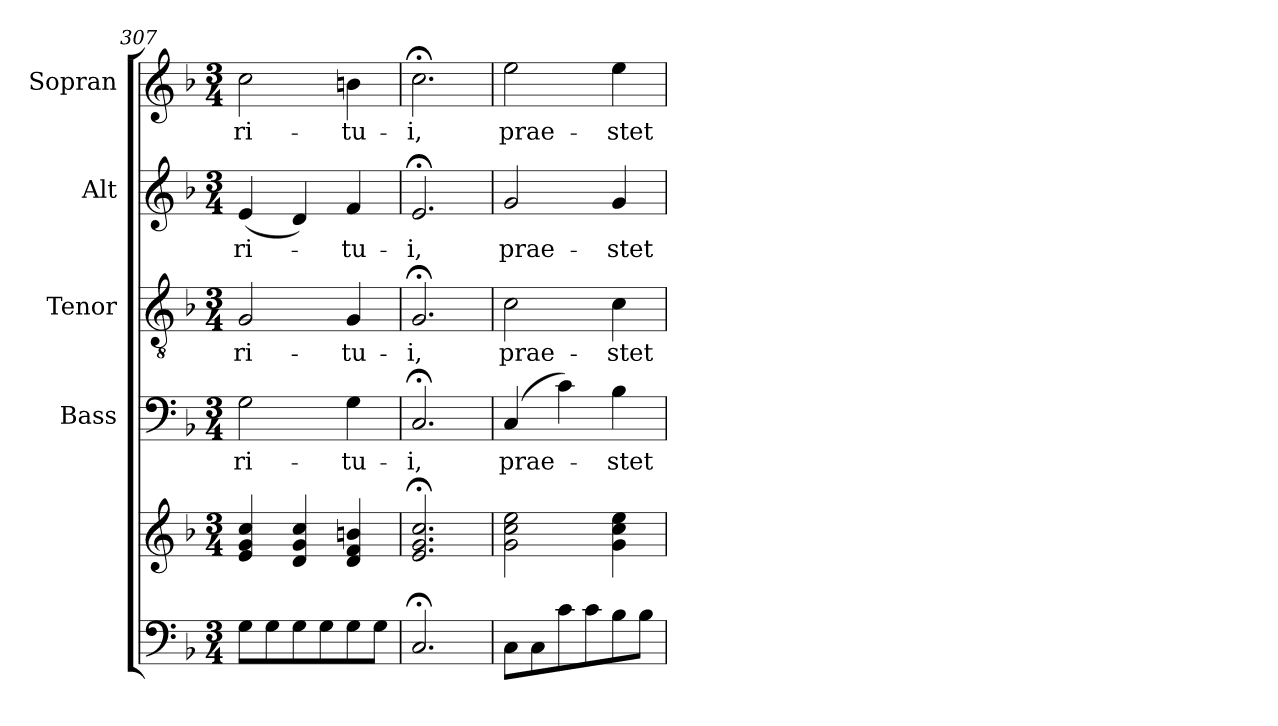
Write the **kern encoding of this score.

**kern	**kern	**kern	**text	**kern	**text	**kern	**text	**kern	**text
*part5	*part5	*part4	*part4	*part3	*part3	*part2	*part2	*part1	*part1
*staff6	*staff5	*staff4	*staff4	*staff3	*staff3	*staff2	*staff2	*staff1	*staff1
*	*	*I"Bass	*	*I"Tenor	*	*I"Alt	*	*I"Sopran	*
*	*	*I'B.	*	*I'T.	*	*I'A.	*	*I'S.	*
*clefF4	*clefG2	*clefF4	*	*clefGv2	*	*clefG2	*	*clefG2	*
*k[b-]	*k[b-]	*k[b-]	*	*k[b-]	*	*k[b-]	*	*k[b-]	*
*F:	*F:	*F:	*	*F:	*	*F:	*	*F:	*
*M3/4	*M3/4	*M3/4	*	*M3/4	*	*M3/4	*	*M3/4	*
=307	=307	=307	=307	=307	=307	=307	=307	=307	=307
!	!	!	!LO:LY:b	!	!LO:LY:b	!	!LO:LY:b	!	!LO:LY:b
8G\L	4e/ 4g/ 4cc/	2G\	ri-	2G/	ri-	(<4e/	ri-	2cc\	ri-
8G\	.	.	.	.	.	.	.	.	.
8G\	4d/ 4g/ 4cc/	.	.	.	.	4d/)	.	.	.
8G\	.	.	.	.	.	.	.	.	.
!	!	!	!LO:LY:b	!	!LO:LY:b	!	!LO:LY:b	!	!LO:LY:b
8G\	4d/ 4f/ 4bn/	4G\	-tu-	4G/	-tu-	4f/	-tu-	4bn\	-tu-
8G\J	.	.	.	.	.	.	.	.	.
=308	=308	=308	=308	=308	=308	=308	=308	=308	=308
!	!	!	!LO:LY:b	!	!LO:LY:b	!	!LO:LY:b	!	!LO:LY:b
2.C;</	2.e/;< 2.g/;< 2.cc/;<	2.C;</	-i,	2.G;</	-i,	2.e;</	-i,	2.cc;<\	-i,
=309	=309	=309	=309	=309	=309	=309	=309	=309	=309
!	!	!	!LO:LY:b	!	!LO:LY:b	!	!LO:LY:b	!	!LO:LY:b
8C\L	2g\ 2cc\ 2ee\	(4C/	prae-	2c\	prae-	2g/	prae-	2ee\	prae-
8C\	.	.	.	.	.	.	.	.	.
8c\	.	4c\)	.	.	.	.	.	.	.
8c\	.	.	.	.	.	.	.	.	.
!	!	!	!LO:LY:b	!	!LO:LY:b	!	!LO:LY:b	!	!LO:LY:b
8B-\	4g\ 4cc\ 4ee\	4B-\	-stet	4c\	-stet	4g/	-stet	4ee\	-stet
8B-\J	.	.	.	.	.	.	.	.	.
=	=	=	=	=	=	=	=	=	=
*-	*-	*-	*-	*-	*-	*-	*-	*-	*-
